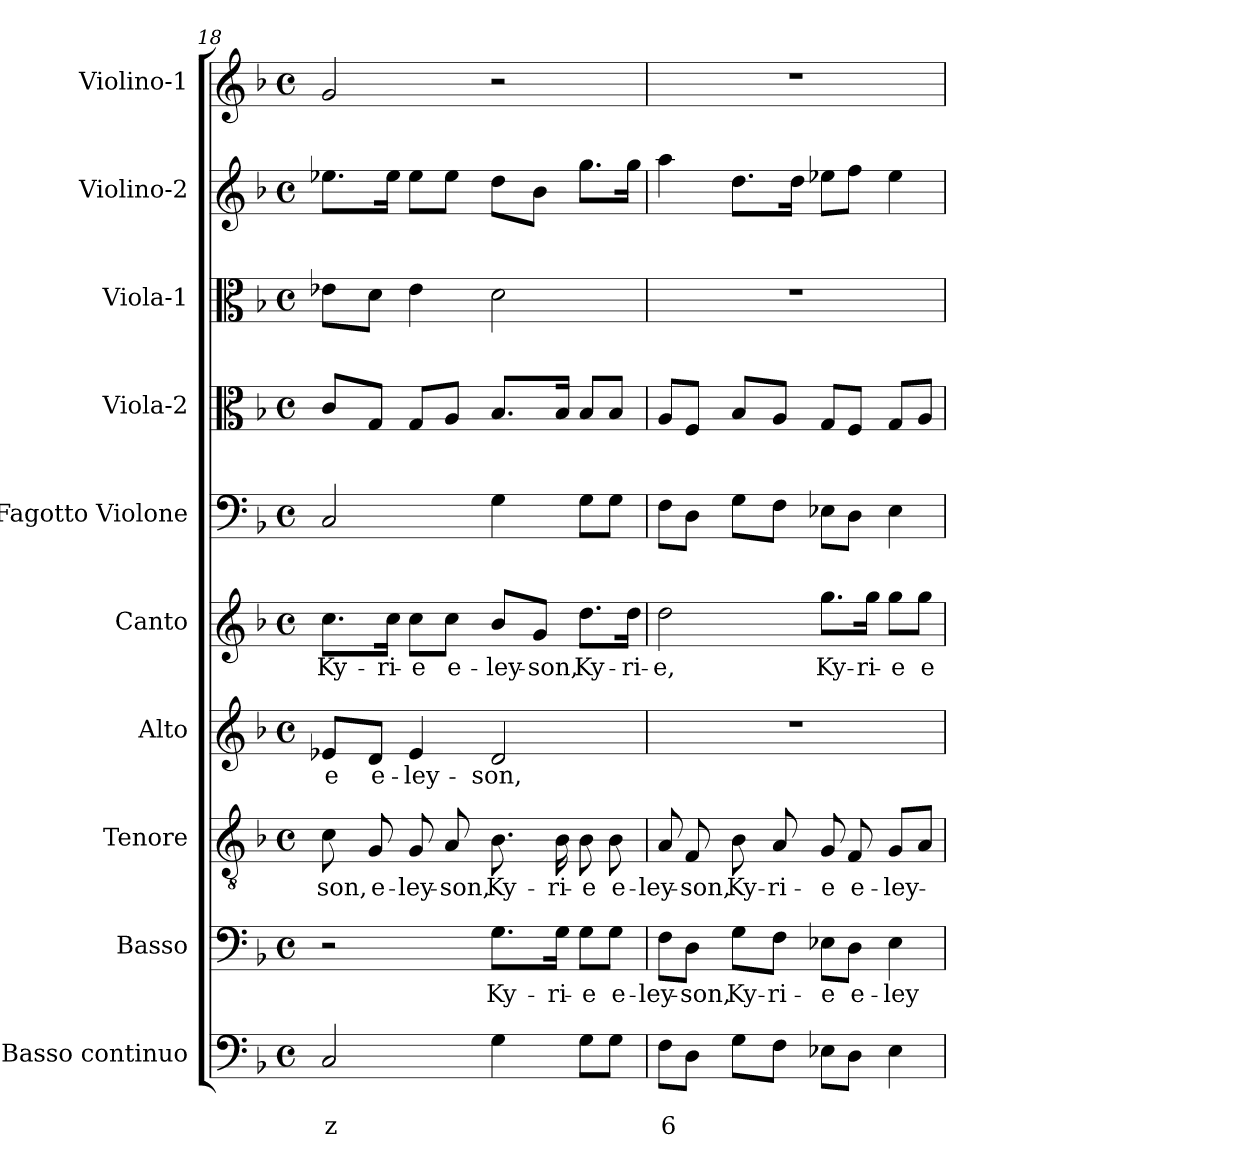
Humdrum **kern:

**kern	**text	**text	**kern	**text	**kern	**text	**kern	**text	**kern	**text	**kern	**kern	**kern	**kern	**kern
*part10	*part10	*part10	*part9	*part9	*part8	*part8	*part7	*part7	*part6	*part6	*part5	*part4	*part3	*part2	*part1
*staff10	*staff10	*staff10	*staff9	*staff9	*staff8	*staff8	*staff7	*staff7	*staff6	*staff6	*staff5	*staff4	*staff3	*staff2	*staff1
*I"Basso continuo	*	*	*I"Basso	*	*I"Tenore	*	*I"Alto	*	*I"Canto	*	*I"Fagotto Violone	*I"Viola-2	*I"Viola-1	*I"Violino-2	*I"Violino-1
!!LO:PB:g=z
*clefF4	*	*	*clefF4	*	*clefGv2	*	*clefG2	*	*clefG2	*	*clefF4	*clefC3	*clefC3	*clefG2	*clefG2
*k[b-]	*	*	*k[b-]	*	*k[b-]	*	*k[b-]	*	*k[b-]	*	*k[b-]	*k[b-]	*k[b-]	*k[b-]	*k[b-]
*F:	*	*	*F:	*	*F:	*	*F:	*	*F:	*	*F:	*F:	*F:	*F:	*F:
*M4/4	*	*	*M4/4	*	*M4/4	*	*M4/4	*	*M4/4	*	*M4/4	*M4/4	*M4/4	*M4/4	*M4/4
*met(c)	*	*	*met(c)	*	*met(c)	*	*met(c)	*	*met(c)	*	*met(c)	*met(c)	*met(c)	*met(c)	*met(c)
=18	=18	=18	=18	=18	=18	=18	=18	=18	=18	=18	=18	=18	=18	=18	=18
!	!	!LO:LY:b	!	!	!	!	!	!	!	!	!	!	!	!	!
!	!	!	!	!	!	!LO:LY:b	!	!	!	!	!	!	!	!	!
!	!	!	!	!	!	!	!	!LO:LY:b	!	!	!	!	!	!	!
!	!	!	!	!	!	!	!	!	!	!LO:LY:b	!	!	!	!	!
2C/	.	z	2r	.	8c\	-son,	8e-X/L	-e	8.cc\L	Ky-	2C/	8c/L	8e-X\L	8.ee-X\L	2g/
!	!	!	!	!	!	!LO:LY:b	!	!	!	!	!	!	!	!	!
!	!	!	!	!	!	!	!	!LO:LY:b	!	!	!	!	!	!	!
.	.	.	.	.	8G/	e-	8d/J	e-	.	.	.	8G/J	8d\J	.	.
!	!	!	!	!	!	!	!	!	!	!LO:LY:b	!	!	!	!	!
.	.	.	.	.	.	.	.	.	16cc\Jk	-ri-	.	.	.	16ee-\Jk	.
!	!	!	!	!	!	!LO:LY:b	!	!	!	!	!	!	!	!	!
!	!	!	!	!	!	!	!	!LO:LY:b	!	!	!	!	!	!	!
!	!	!	!	!	!	!	!	!	!	!LO:LY:b	!	!	!	!	!
.	.	.	.	.	8G/	-ley-	4e-/	-ley-	8cc\L	-e	.	8G/L	4e-\	8ee-\L	.
!	!	!	!	!	!	!LO:LY:b	!	!	!	!	!	!	!	!	!
!	!	!	!	!	!	!	!	!	!	!LO:LY:b	!	!	!	!	!
.	.	.	.	.	8A/	-son,	.	.	8cc\J	e-	.	8A/J	.	8ee-\J	.
!	!	!	!	!LO:LY:b	!	!	!	!	!	!	!	!	!	!	!
!	!	!	!	!	!	!LO:LY:b	!	!	!	!	!	!	!	!	!
!	!	!	!	!	!	!	!	!LO:LY:b	!	!	!	!	!	!	!
!	!	!	!	!	!	!	!	!	!	!LO:LY:b	!	!	!	!	!
4G\	.	.	8.G\L	Ky-	8.B-\	Ky-	2d/	-son,	8b-/L	-ley-	4G\	8.B-/L	2d\	8dd\L	2r
!	!	!	!	!	!	!	!	!	!	!LO:LY:b	!	!	!	!	!
.	.	.	.	.	.	.	.	.	8g/J	-son,	.	.	.	8b-\J	.
!	!	!	!	!LO:LY:b	!	!	!	!	!	!	!	!	!	!	!
!	!	!	!	!	!	!LO:LY:b	!	!	!	!	!	!	!	!	!
.	.	.	16G\Jk	-ri-	16B-\	-ri-	.	.	.	.	.	16B-/Jk	.	.	.
!	!	!	!	!LO:LY:b	!	!	!	!	!	!	!	!	!	!	!
!	!	!	!	!	!	!LO:LY:b	!	!	!	!	!	!	!	!	!
!	!	!	!	!	!	!	!	!	!	!LO:LY:b	!	!	!	!	!
8G\L	.	.	8G\L	-e	8B-\	-e	.	.	8.dd\L	Ky-	8G\L	8B-/L	.	8.gg\L	.
!	!	!	!	!LO:LY:b	!	!	!	!	!	!	!	!	!	!	!
!	!	!	!	!	!	!LO:LY:b	!	!	!	!	!	!	!	!	!
8G\J	.	.	8G\J	e-	8B-\	e-	.	.	.	.	8G\J	8B-/J	.	.	.
!	!	!	!	!	!	!	!	!	!	!LO:LY:b	!	!	!	!	!
.	.	.	.	.	.	.	.	.	16dd\Jk	-ri-	.	.	.	16gg\Jk	.
=19	=19	=19	=19	=19	=19	=19	=19	=19	=19	=19	=19	=19	=19	=19	=19
!	!	!LO:LY:b	!	!	!	!	!	!	!	!	!	!	!	!	!
!	!	!	!	!LO:LY:b	!	!	!	!	!	!	!	!	!	!	!
!	!	!	!	!	!	!LO:LY:b	!	!	!	!	!	!	!	!	!
!	!	!	!	!	!	!	!	!	!	!LO:LY:b	!	!	!	!	!
8F\L	.	6	8F\L	-ley-	8A/	-ley-	1r	.	2dd\	-e,	8F\L	8A/L	1r	4aa\	1r
!	!	!	!	!LO:LY:b	!	!	!	!	!	!	!	!	!	!	!
!	!	!	!	!	!	!LO:LY:b	!	!	!	!	!	!	!	!	!
8D\J	.	.	8D\J	-son,	8F/	-son,	.	.	.	.	8D\J	8F/J	.	.	.
!	!	!	!	!LO:LY:b	!	!	!	!	!	!	!	!	!	!	!
!	!	!	!	!	!	!LO:LY:b	!	!	!	!	!	!	!	!	!
8G\L	.	.	8G\L	Ky-	8B-\	Ky-	.	.	.	.	8G\L	8B-/L	.	8.dd\L	.
!	!	!	!	!LO:LY:b	!	!	!	!	!	!	!	!	!	!	!
!	!	!	!	!	!	!LO:LY:b	!	!	!	!	!	!	!	!	!
8F\J	.	.	8F\J	-ri-	8A/	-ri-	.	.	.	.	8F\J	8A/J	.	.	.
.	.	.	.	.	.	.	.	.	.	.	.	.	.	16dd\Jk	.
!	!	!	!	!LO:LY:b	!	!	!	!	!	!	!	!	!	!	!
!	!	!	!	!	!	!LO:LY:b	!	!	!	!	!	!	!	!	!
!	!	!	!	!	!	!	!	!	!	!LO:LY:b	!	!	!	!	!
8E-X\L	.	.	8E-X\L	-e	8G/	-e	.	.	8.gg\L	Ky-	8E-X\L	8G/L	.	8ee-X\L	.
!	!	!	!	!LO:LY:b	!	!	!	!	!	!	!	!	!	!	!
!	!	!	!	!	!	!LO:LY:b	!	!	!	!	!	!	!	!	!
8D\J	.	.	8D\J	e-	8F/	e-	.	.	.	.	8D\J	8F/J	.	8ff\J	.
!	!	!	!	!	!	!	!	!	!	!LO:LY:b	!	!	!	!	!
.	.	.	.	.	.	.	.	.	16gg\Jk	-ri-	.	.	.	.	.
!	!	!	!	!LO:LY:b	!	!	!	!	!	!	!	!	!	!	!
!	!	!	!	!	!	!LO:LY:b	!	!	!	!	!	!	!	!	!
!	!	!	!	!	!	!	!	!	!	!LO:LY:b	!	!	!	!	!
4E-\	.	.	4E-\	-ley-	8G/L	-ley-	.	.	8gg\L	-e	4E-\	8G/L	.	4ee-\	.
!	!	!	!	!	!	!	!	!	!	!LO:LY:b	!	!	!	!	!
.	.	.	.	.	8A/J	.	.	.	8gg\J	e-	.	8A/J	.	.	.
=	=	=	=	=	=	=	=	=	=	=	=	=	=	=	=
*-	*-	*-	*-	*-	*-	*-	*-	*-	*-	*-	*-	*-	*-	*-	*-
